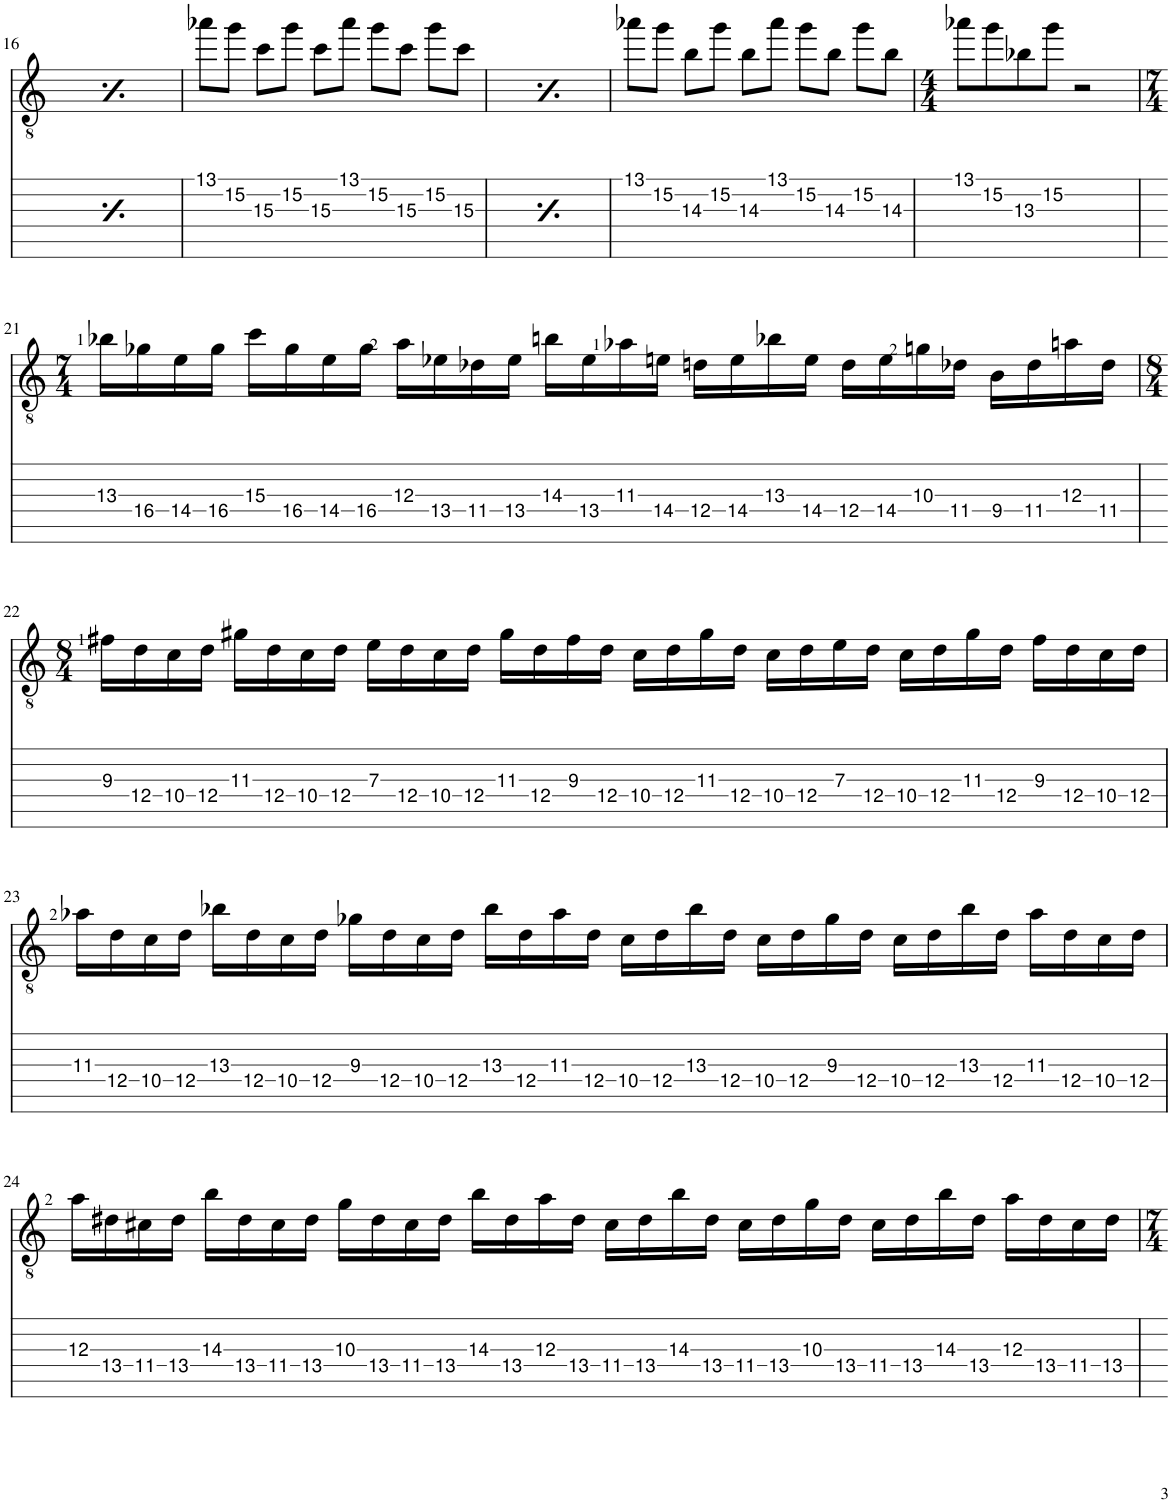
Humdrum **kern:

**kern	**kern
*part1	*part1
*staff2	*staff1
*I"Electric Guitar	*
*I'El. Guit.	*
!!LO:PB:g=z
*	*clefGv2
*k[]	*k[]
*M5/4	*M5/4
=16	=16
8bb-L	8bb-X\L
8aa	8aa\J
8dd-	8dd-X\L
8aaJ	8aa\J
8dd-L	8dd-\L
8bb-	8bb-\J
8aa	8aa\L
8dd-	8dd-\J
8aa	8aa\L
8dd-J	8dd-\J
=17	=17
8aa-L	8aa-X\L
8gg	8gg\J
8cc	8cc\L
8ggJ	8gg\J
8ccL	8cc\L
8aa-	8aa-\J
8gg	8gg\L
8cc	8cc\J
8gg	8gg\L
8ccJ	8cc\J
=18	=18
8aa-L	8aa-X\L
8gg	8gg\J
8cc	8cc\L
8ggJ	8gg\J
8ccL	8cc\L
8aa-	8aa-\J
8gg	8gg\L
8cc	8cc\J
8gg	8gg\L
8ccJ	8cc\J
=19	=19
8aa-L	8aa-X\L
8gg	8gg\J
8b	8b\L
8ggJ	8gg\J
8bL	8b\L
8aa-	8aa-\J
8gg	8gg\L
8b	8b\J
8gg	8gg\L
8bJ	8b\J
=20	=20
*M4/4	*M4/4
8aa-XL	8aa-X\L
8ggJ	8gg\
8b-XL	8b-X\
8ggJ	8gg\J
2r	2r
!!LO:LB:g=z
=21	=21
*M7/4	*M7/4
16b-XLL	16b-X\LL
16g-X	16g-X\
16e	16e\
16g-	16g-\JJ
16cc	16cc\LL
16g-	16g-\
16e	16e\
16g-JJ	16g-\JJ
16aLL	16a\LL
16e-X	16e-X\
16d-X	16d-X\
16e-	16e-\JJ
16bn	16bn\LL
16e-	16e-\
16a-X	16a-X\
16enJJ	16en\JJ
16dnLL	16dn\LL
16e	16e\
16b-X	16b-X\
16e	16e\JJ
16d	16d\LL
16e	16e\
16gn	16gn\
16d-X	16d-X\JJ
16B	16B\LL
16d-	16d-\
16an	16an\
16d-JJ	16d-\JJ
!!LO:LB:g=z
=22	=22
*M8/4	*M8/4
16f#LL	16f#X\LL
16d	16d\
16c	16c\
16d	16d\JJ
16g#	16g#X\LL
16d	16d\
16c	16c\
16d	16d\JJ
16e	16e\LL
16d	16d\
16c	16c\
16d	16d\JJ
16g#	16g#\LL
16d	16d\
16f#	16f#\
16d	16d\JJ
16c	16c\LL
16d	16d\
16g#	16g#\
16d	16d\JJ
16c	16c\LL
16d	16d\
16e	16e\
16d	16d\JJ
16c	16c\LL
16d	16d\
16g#	16g#\
16d	16d\JJ
16f#	16f#\LL
16d	16d\
16c	16c\
16dJJ	16d\JJ
!!LO:LB:g=z
=23	=23
16a-LL	16a-X\LL
16d	16d\
16c	16c\
16d	16d\JJ
16b-	16b-X\LL
16d	16d\
16c	16c\
16d	16d\JJ
16g-	16g-X\LL
16d	16d\
16c	16c\
16d	16d\JJ
16b-	16b-\LL
16d	16d\
16a-	16a-\
16d	16d\JJ
16c	16c\LL
16d	16d\
16b-	16b-\
16d	16d\JJ
16c	16c\LL
16d	16d\
16g-	16g-\
16d	16d\JJ
16c	16c\LL
16d	16d\
16b-	16b-\
16d	16d\JJ
16a-	16a-\LL
16d	16d\
16c	16c\
16dJJ	16d\JJ
!!LO:LB:g=z
=24	=24
16aLL	16a\LL
16d#	16d#X\
16c#	16c#X\
16d#	16d#\JJ
16b	16b\LL
16d#	16d#\
16c#	16c#\
16d#	16d#\JJ
16g	16g\LL
16d#	16d#\
16c#	16c#\
16d#	16d#\JJ
16b	16b\LL
16d#	16d#\
16a	16a\
16d#	16d#\JJ
16c#	16c#\LL
16d#	16d#\
16b	16b\
16d#	16d#\JJ
16c#	16c#\LL
16d#	16d#\
16g	16g\
16d#	16d#\JJ
16c#	16c#\LL
16d#	16d#\
16b	16b\
16d#	16d#\JJ
16a	16a\LL
16d#	16d#\
16c#	16c#\
16d#JJ	16d#\JJ
=	=
*-	*-
